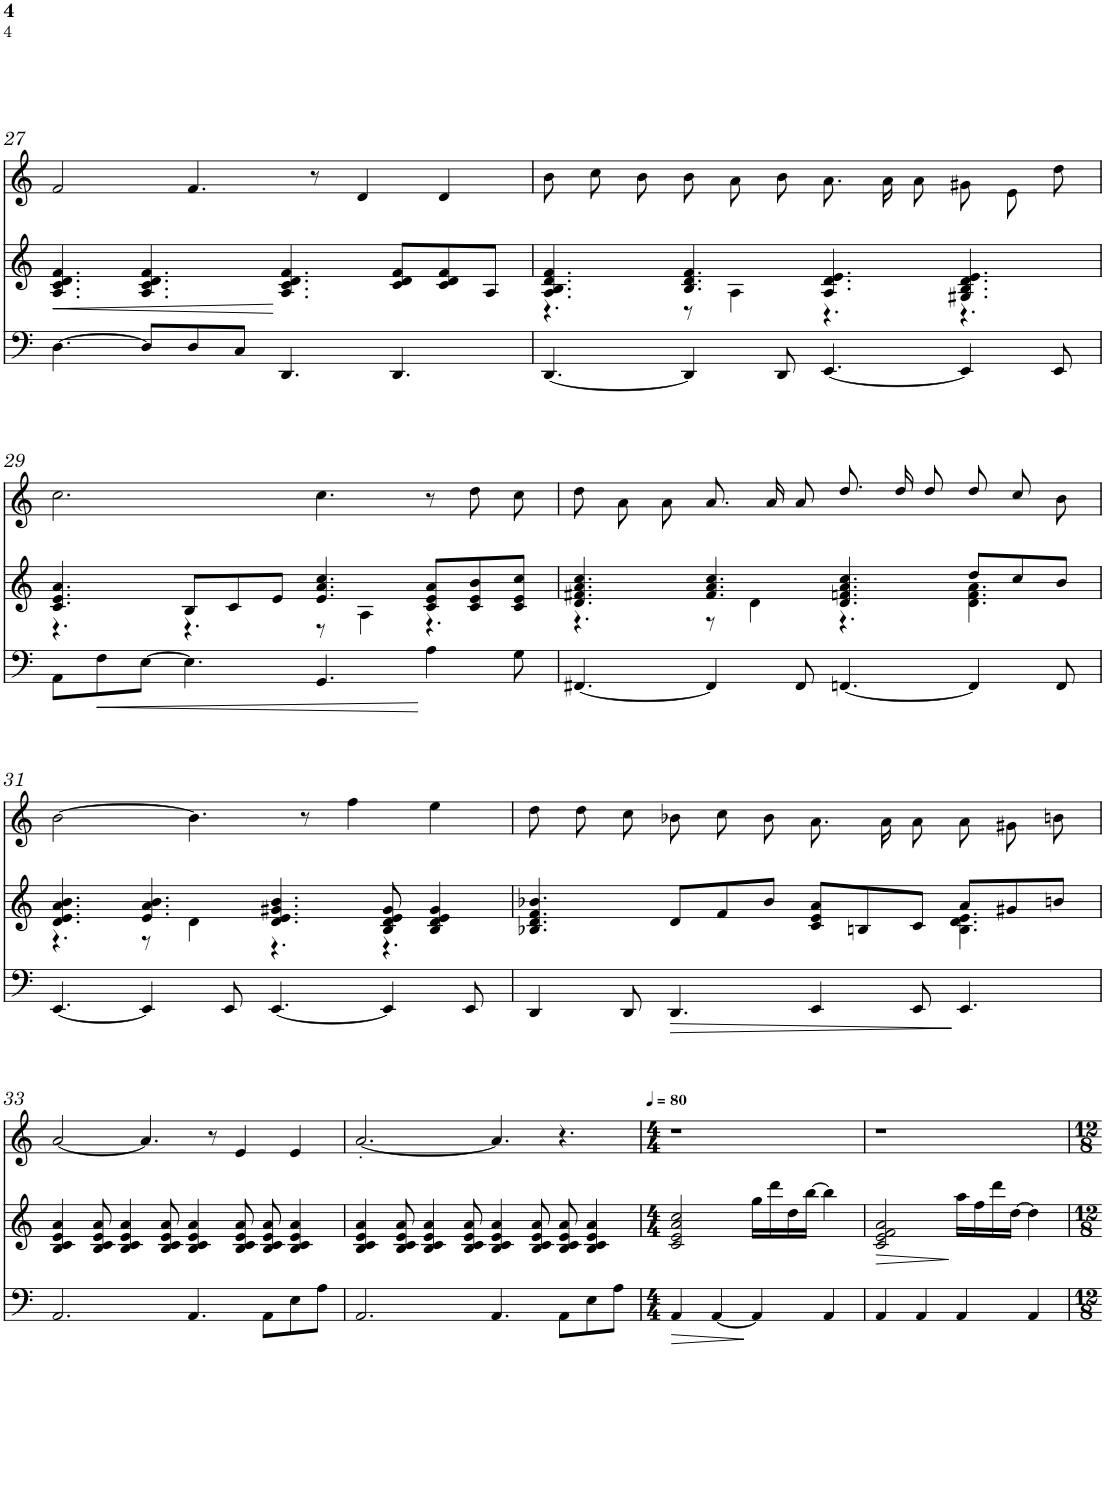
**kern	**dynam	**kern	**dynam	**kern
*part3	*part3	*part2	*part2	*part1
*staff3	*staff3	*staff2	*staff2	*staff1
*I"P3	*	*I"P2	*	*I"P1
!!LO:PB:g=z
*clefF4	*	*clefG2	*	*clefG2
*k[]	*	*k[]	*	*k[]
*M12/8	*	*M12/8	*	*M12/8
=27	=27	=27	=27	=27
!	!	!	!LO:HP:b	!
[>4.D\	.	4.A/ 4.c/ 4.d/ 4.f/	<	2f/
8D/L]	.	4.A/ 4.c/ 4.d/ 4.f/	.	.
8D/	.	.	.	4.f/
8C/J	.	.	.	.
4.DD/	.	4.A/ 4.c/ 4.d/ 4.f/	[	.
.	.	.	.	8r
.	.	.	.	4d/
4.DD/	.	8c/ 8d/ 8f/L	.	.
.	.	8c/ 8d/ 8f/	.	4d/
.	.	8A/J	.	.
=28	=28	=28	=28	=28
*	*	*^	*	*
[<4.DD/	.	4.A/ 4.B/ 4.d/ 4.f/	4.r	.	8b\L
.	.	.	.	.	8cc\
.	.	.	.	.	8b\J
4DD/]	.	4.B/ 4.d/ 4.f/	8r	.	8b\L
.	.	.	4A\	.	8a\
8DD/	.	.	.	.	8b\J
[<4.EE/	.	4.A/ 4.d/ 4.e/	4.r	.	8.a\L
.	.	.	.	.	16a\K
.	.	.	.	.	8a\J
4EE/]	.	4.G#X/ 4.B/ 4.d/ 4.e/	4.r	.	8g#X\L
.	.	.	.	.	8e\
8EE/	.	.	.	.	8dd\J
!!LO:LB:g=z
=29	=29	=29	=29	=29	=29
8AA\L	.	4.c/ 4.e/ 4.a/	4.r	.	2.cc\
!	!LO:HP:b	!	!	!	!
8F\	<	.	.	.	.
[>8E\J	.	.	.	.	.
4.E\]	.	8B/L	4.r	.	.
.	.	8c/	.	.	.
.	.	8e/J	.	.	.
4.GG/	.	4.e/ 4.a/ 4.cc/	8r	.	4.cc\
.	.	.	4A\	.	.
4A\	[	8c/ 8e/ 8a/L	4.r	.	8r
.	.	8c/ 8e/ 8b/	.	.	8dd\L
8G\	.	8c/ 8e/ 8cc/J	.	.	8cc\J
=30	=30	=30	=30	=30	=30
[<4.FF#X/	.	4.d/ 4.f#X/ 4.a/ 4.cc/	4.r	.	8dd\L
.	.	.	.	.	8a\
.	.	.	.	.	8a\J
4FF#/]	.	4.f#/ 4.a/ 4.cc/	8r	.	8.a/L
.	.	.	4d\	.	.
.	.	.	.	.	16a/K
8FF#/	.	.	.	.	8a/J
[<4.FFn/	.	4.d/ 4.fn/ 4.a/ 4.cc/	4.r	.	8.dd/L
.	.	.	.	.	16dd/K
.	.	.	.	.	8dd/J
4FF/]	.	8dd/L	4.d\ 4.f\ 4.a\	.	8dd\L
.	.	8cc/	.	.	8cc\
8FF/	.	8b/J	.	.	8b\J
!!LO:LB:g=z
=31	=31	=31	=31	=31	=31
[<4.EE/	.	4.d/ 4.e/ 4.a/ 4.b/	4.r	.	[>2b\
4EE/]	.	4.e/ 4.a/ 4.b/	8r	.	.
.	.	.	4d\	.	4.b\]
8EE/	.	.	.	.	.
[<4.EE/	.	4.d/ 4.e/ 4.g#X/ 4.b/	4.r	.	.
.	.	.	.	.	8r
.	.	.	.	.	4ff\
4EE/]	.	8B/ 8d/ 8e/ 8g#/	4.r	.	.
.	.	4B/ 4d/ 4e/ 4g#/	.	.	4ee\
8EE/	.	.	.	.	.
=32	=32	=32	=32	=32	=32
4DD/	.	4.B-X/ 4.d/ 4.f/ 4.b-X/	4.ryy	.	8dd\L
.	.	.	.	.	8dd\
8DD/	.	.	.	.	8cc\J
!	!LO:HP:b	!	!	!	!
4.DD/	>	8d/L	4.ryy	.	8b-X\L
.	.	8f/	.	.	8cc\
.	.	8b-/J	.	.	8b-\J
4EE/	.	8c/ 8e/ 8a/L	4.ryy	.	8.a\L
.	.	8Bn/	.	.	.
.	.	.	.	.	16a\K
8EE/	.	8c/J	.	.	8a\J
4.EE/	]	8a/L	4.B\ 4.d\ 4.e\	.	8a\L
.	.	8g#X/	.	.	8g#X\
.	.	8bn/J	.	.	8bn\J
*	*	*v	*v	*	*
!!LO:LB:g=z
=33	=33	=33	=33	=33
2.AA/	.	4B/ 4c/ 4e/ 4a/	.	[<2a/
.	.	8B/ 8c/ 8e/ 8a/	.	.
.	.	4B/ 4c/ 4e/ 4a/	.	.
.	.	.	.	4.a/]
.	.	8B/ 8c/ 8e/ 8a/	.	.
4.AA/	.	4B/ 4c/ 4e/ 4a/	.	.
.	.	.	.	8r
.	.	8B/ 8c/ 8e/ 8a/	.	4e/
8AA\L	.	8B/ 8c/ 8e/ 8a/	.	.
8E\	.	4B/ 4c/ 4e/ 4a/	.	4e/
8A\J	.	.	.	.
=34	=34	=34	=34	=34
2.AA/	.	4B/ 4c/ 4e/ 4a/	.	[<2.a'/
.	.	8B/ 8c/ 8e/ 8a/	.	.
.	.	4B/ 4c/ 4e/ 4a/	.	.
.	.	8B/ 8c/ 8e/ 8a/	.	.
4.AA/	.	4B/ 4c/ 4e/ 4a/	.	4.a/]
.	.	8B/ 8c/ 8e/ 8a/	.	.
8AA\L	.	8B/ 8c/ 8e/ 8a/	.	4.r
8E\	.	4B/ 4c/ 4e/ 4a/	.	.
8A\J	.	.	.	.
=35	=35	=35	=35	=35
*M4/4	*	*M4/4	*	*M4/4
*	*	*	*	*MM80
!	!LO:HP:b	!	!	!
4AA/	>	2c/ 2e/ 2a/ 2cc/	.	1r
[<4AA/	.	.	.	.
4AA/]	]	16gg\LL	.	.
.	.	16ddd\	.	.
.	.	16dd\	.	.
.	.	[>16bb\JJ	.	.
4AA/	.	4bb\]	.	.
=36	=36	=36	=36	=36
!	!	!	!LO:HP:b	!
4AA/	.	2c/ 2e/ 2f/ 2a/	>	1r
4AA/	.	.	.	.
4AA/	.	16aa\LL	]	.
.	.	16ff\	.	.
.	.	16ddd\	.	.
.	.	[>16dd\JJ	.	.
4AA/	.	4dd\]	.	.
=	=	=	=	=
*-	*-	*-	*-	*-
